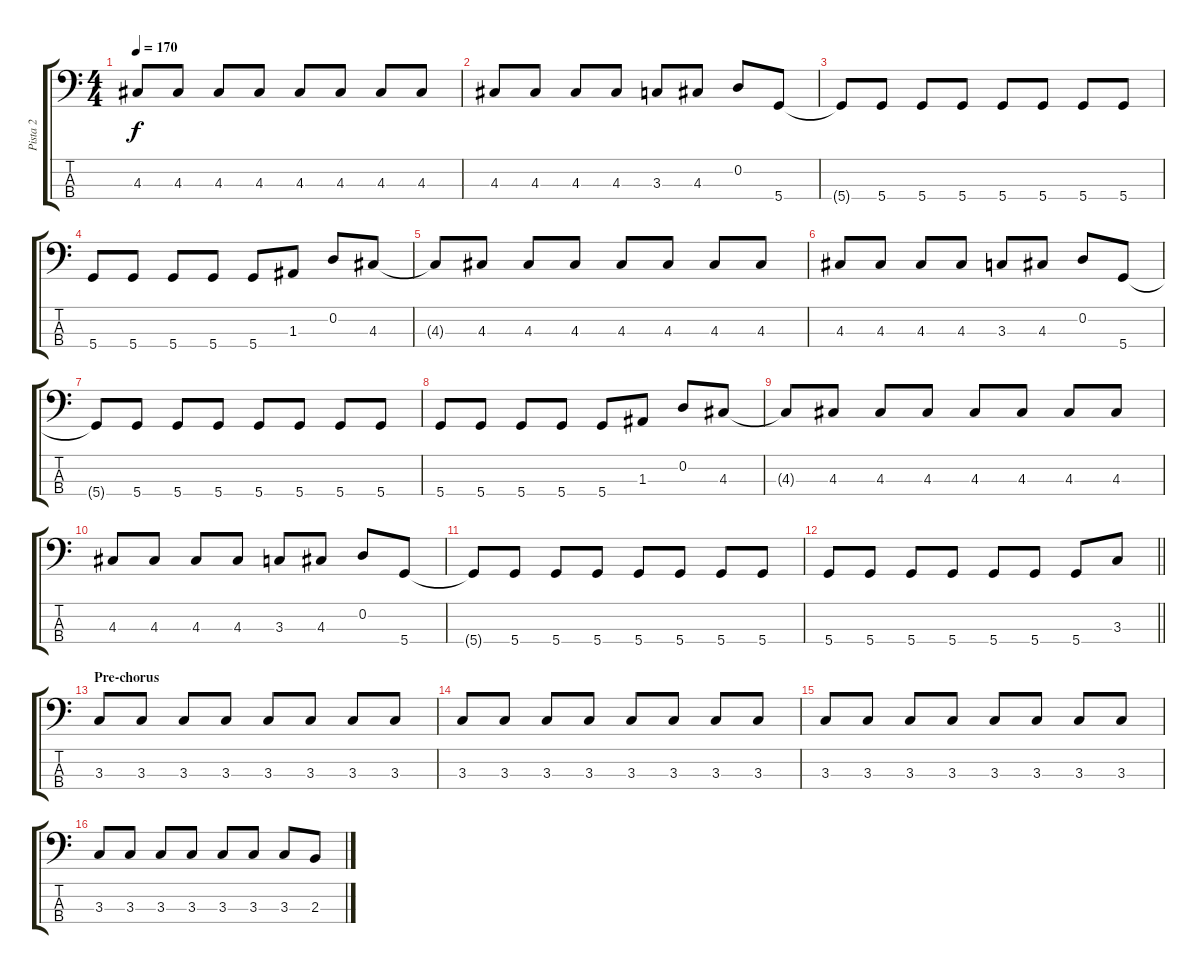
\track ("Pista 2" "Pista 2") {instrument electricbassfinger}
\staff {score tabs}
\tuning (G2 D2 A1 D1) {hide}
\ts (4 4)
\tempo 170
\clef f4
\ks c
4.3{t}.8{dy f} 4.3.8 4.3.8 4.3.8 4.3.8 4.3.8 4.3.8 4.3.8 |
4.3.8 4.3.8 4.3.8 4.3.8 3.3.8 4.3.8 0.2.8 5.4.8 |
5.4{t}.8 5.4.8 5.4.8 5.4.8 5.4.8 5.4.8 5.4.8 5.4.8 |
5.4.8 5.4.8 5.4.8 5.4.8 5.4.8 1.3.8 0.2.8 4.3.8 |
4.3{t}.8 4.3.8 4.3.8 4.3.8 4.3.8 4.3.8 4.3.8 4.3.8 |
4.3.8 4.3.8 4.3.8 4.3.8 3.3.8 4.3.8 0.2.8 5.4.8 |
5.4{t}.8 5.4.8 5.4.8 5.4.8 5.4.8 5.4.8 5.4.8 5.4.8 |
5.4.8 5.4.8 5.4.8 5.4.8 5.4.8 1.3.8 0.2.8 4.3.8 |
4.3{t}.8 4.3.8 4.3.8 4.3.8 4.3.8 4.3.8 4.3.8 4.3.8 |
4.3.8 4.3.8 4.3.8 4.3.8 3.3.8 4.3.8 0.2.8 5.4.8 |
5.4{t}.8 5.4.8 5.4.8 5.4.8 5.4.8 5.4.8 5.4.8 5.4.8 |
\barLineRight lightlight
5.4.8 5.4.8 5.4.8 5.4.8 5.4.8 5.4.8 5.4.8 3.3.8 |
\section ("" "Pre-chorus")
3.3.8 3.3.8 3.3.8 3.3.8 3.3.8 3.3.8 3.3.8 3.3.8 |
3.3.8 3.3.8 3.3.8 3.3.8 3.3.8 3.3.8 3.3.8 3.3.8 |
3.3.8 3.3.8 3.3.8 3.3.8 3.3.8 3.3.8 3.3.8 3.3.8 |
3.3.8 3.3.8 3.3.8 3.3.8 3.3.8 3.3.8 3.3.8 2.3.8
